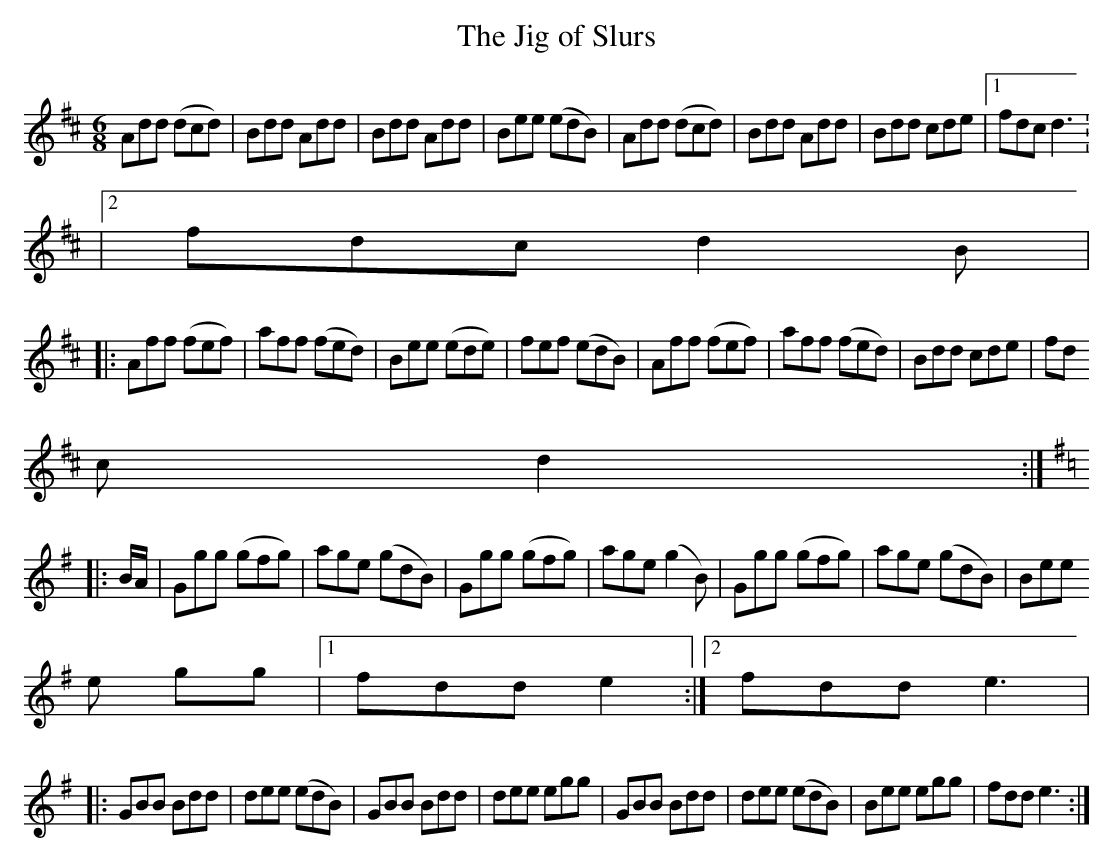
X:1
T:Jig of Slurs, The
M:6/8
L:1/8
K:D
Add (dcd)|Bdd Add|Bdd Add|Bee (edB)|Add (dcd)|Bdd Add|Bdd cde|1fdc d3  :
|2
 fdc d2 B|
|:Aff (fef)|aff (fed)|Bee (ede)|fef (edB)|Aff (fef)|aff (fed)|Bdd cde|fd
c d2 :|
K:G
|:B/A/|Ggg (gfg)|age (gdB)|Ggg (gfg)|age (g2 B)|Ggg (gfg)|age (gdB)|Bee
e
gg|1fdd e2 :|2fdd e3  |
|:GBB Bdd|dee (edB)|GBB Bdd|dee egg|GBB Bdd|dee (edB)|Bee egg|fdd e3  :|
